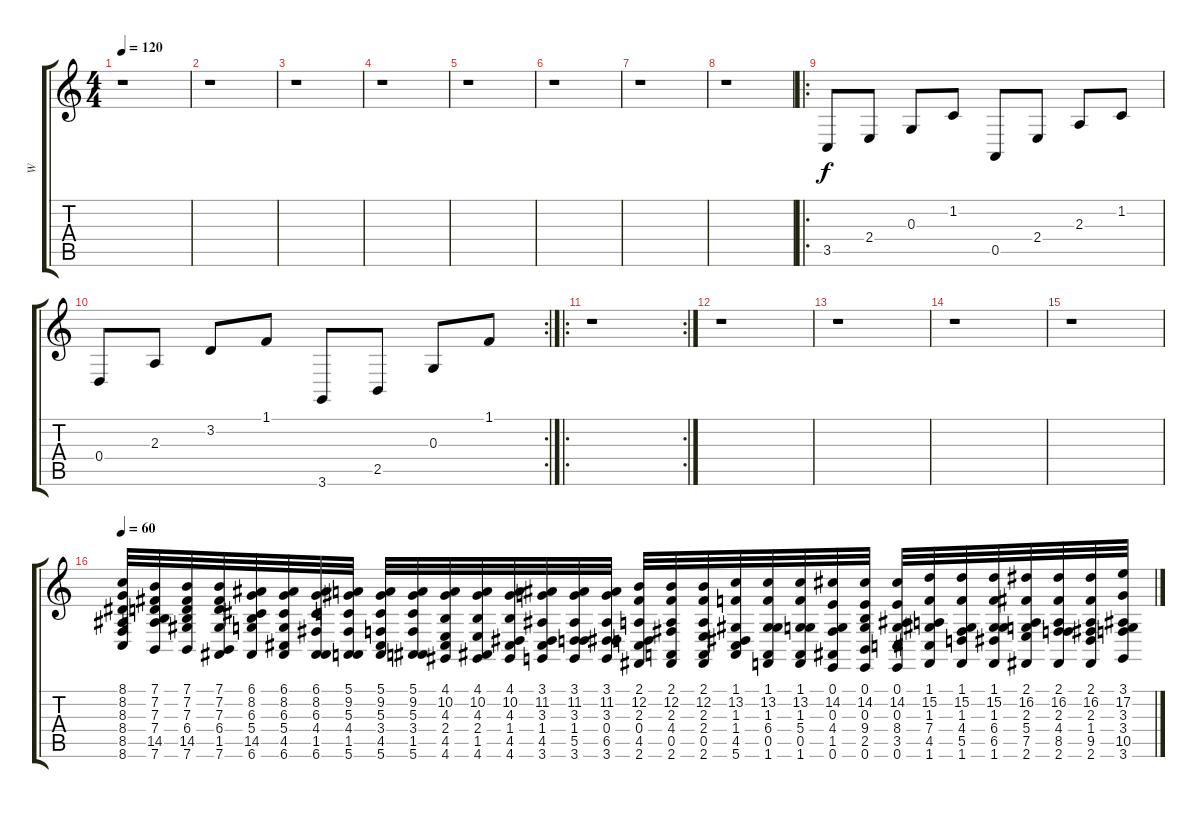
\track ("W" "W") {instrument acousticgrandpiano}
\staff {score tabs}
\tuning (E4 B3 G3 D3 A2 E2) {hide}
\ts (4 4)
\tempo 120
\clef g2
\ks c
r.1{dy f instrument acousticgrandpiano} |
r.1 |
r.1 |
r.1 |
r.1 |
r.1 |
r.1 |
r.1 |
\ro
3.5.8 2.4.8 0.3.8 1.2.8 0.5.8 2.4.8 2.3.8 1.2.8 |
\rc 2
0.4.8 2.3.8 3.2.8 1.1.8 3.6.8 2.5.8 0.3.8 1.1.8 |
\ro
\rc 2
r.1 |
r.1 |
r.1 |
r.1 |
r.1 |
\tempo 60
(8.1 8.2 8.3 8.4 8.5 8.6).32 (7.1 7.2 7.3 7.4 14.5 7.6).32 (7.1 7.2 7.3 6.4 14.5 7.6).32 (7.1 7.2 7.3 6.4 1.5 7.6).32 (6.1 8.2 6.3 5.4 14.5 6.6).32 (6.1 8.2 6.3 5.4 4.5 6.6).32 (6.1 8.2 6.3 4.4 1.5 6.6).32 (5.1 9.2 5.3 4.4 1.5 5.6).32 (5.1 9.2 5.3 3.4 4.5 5.6).32 (5.1 9.2 5.3 3.4 1.5 5.6).32 (4.1 10.2 4.3 2.4 4.5 4.6).32 (4.1 10.2 4.3 2.4 1.5 4.6).32 (4.1 10.2 4.3 1.4 4.5 4.6).32 (3.1 11.2 3.3 1.4 4.5 3.6).32 (3.1 11.2 3.3 1.4 5.5 3.6).32 (3.1 11.2 3.3 0.4 6.5 3.6).32 (2.1 12.2 2.3 0.4 4.5 2.6).32 (2.1 12.2 2.3 4.4 0.5 2.6).32 (2.1 12.2 2.3 2.4 0.5 2.6).32 (1.1 13.2 1.3 1.4 4.5 5.6).32 (1.1 13.2 1.3 6.4 0.5 1.6).32 (1.1 13.2 1.3 5.4 0.5 1.6).32 (0.1 14.2 0.3 4.4 1.5 0.6).32 (0.1 14.2 0.3 9.4 2.5 0.6).32 (0.1 14.2 0.3 8.4 3.5 0.6).32 (1.1 15.2 1.3 7.4 4.5 1.6).32 (1.1 15.2 1.3 4.4 5.5 1.6).32 (1.1 15.2 1.3 6.4 6.5 1.6).32 (2.1 16.2 2.3 5.4 7.5 2.6).32 (2.1 16.2 2.3 4.4 8.5 2.6).32 (2.1 16.2 2.3 1.4 9.5 2.6).32 (3.1 17.2 3.3 3.4 10.5 3.6).32
